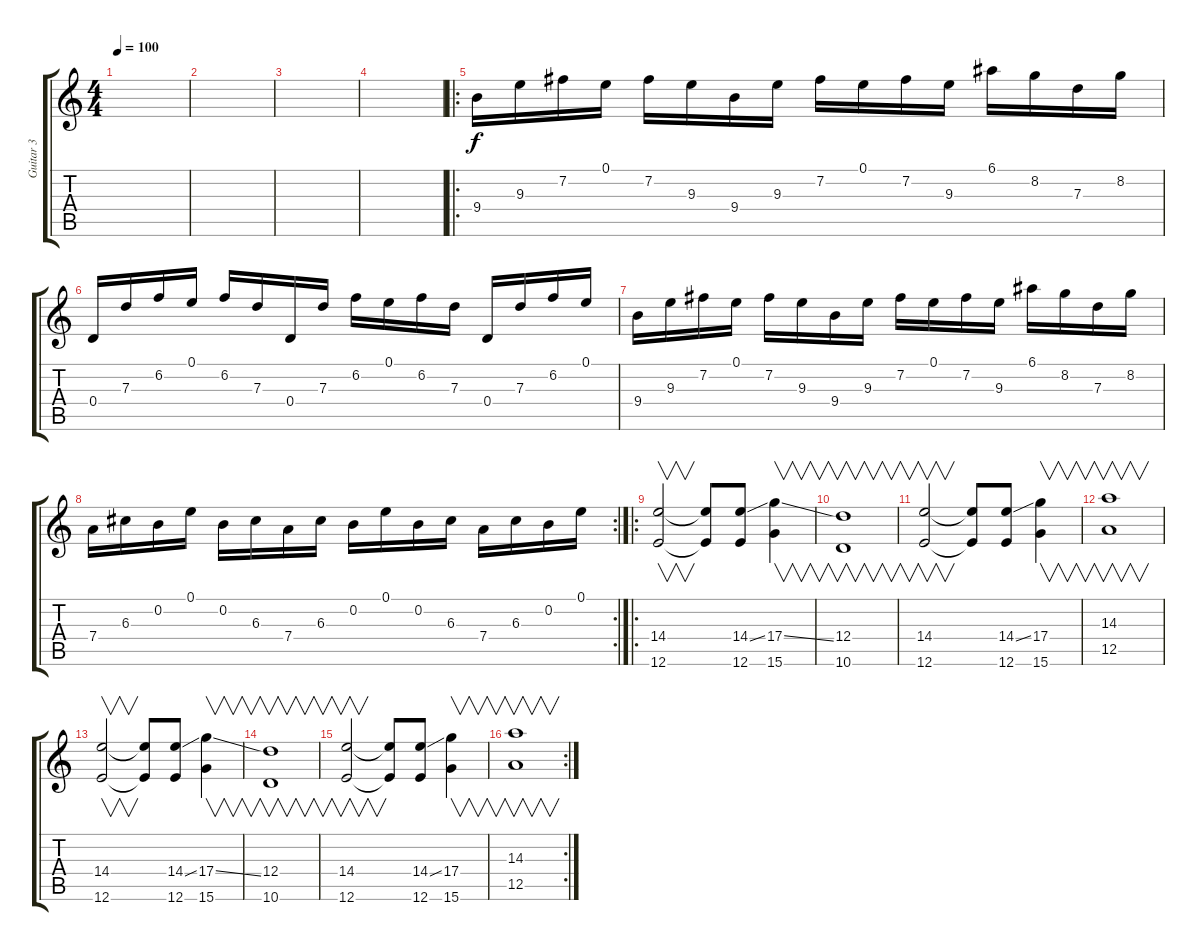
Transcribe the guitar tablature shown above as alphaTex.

\track ("Guitar 3" "Guitar 3") {instrument overdrivenguitar}
\staff {score tabs}
\tuning (E4 B3 G3 D3 A2 E2) {hide}
\ts (4 4)
\tempo 100
\clef g2
\ks c
|
|
|
|
\ro
9.4.16{instrument overdrivenguitar} 9.3.16 7.2.16 0.1.16 7.2.16 9.3.16 9.4.16 9.3.16 7.2.16 0.1.16 7.2.16 9.3.16 6.1.16 8.2.16 7.3.16 8.2.16 |
0.4.16 7.3.16 6.2.16 0.1.16 6.2.16 7.3.16 0.4.16 7.3.16 6.2.16 0.1.16 6.2.16 7.3.16 0.4.16 7.3.16 6.2.16 0.1.16 |
9.4.16 9.3.16 7.2.16 0.1.16 7.2.16 9.3.16 9.4.16 9.3.16 7.2.16 0.1.16 7.2.16 9.3.16 6.1.16 8.2.16 7.3.16 8.2.16 |
\rc 2
7.4.16 6.3.16 0.2.16 0.1.16 0.2.16 6.3.16 7.4.16 6.3.16 0.2.16 0.1.16 0.2.16 6.3.16 7.4.16 6.3.16 0.2.16 0.1.16 |
\ro
(14.4 12.6).2{v instrument acousticguitarnylon} (14.4{t} 12.6{t}).8 (14.4{ss} 12.6).8 (17.4{ss} 15.6).4{v} |
(12.4 10.6).1{v} |
(14.4 12.6).2{v} (14.4{t} 12.6{t}).8 (14.4{ss} 12.6).8 (17.4 15.6).4{v} |
(14.3 12.5).1{v} |
(14.4 12.6).2{v instrument acousticguitarnylon} (14.4{t} 12.6{t}).8 (14.4{ss} 12.6).8 (17.4{ss} 15.6).4{v} |
(12.4 10.6).1{v} |
(14.4 12.6).2{v} (14.4{t} 12.6{t}).8 (14.4{ss} 12.6).8 (17.4 15.6).4{v} |
\rc 2
(14.3 12.5).1{v}
